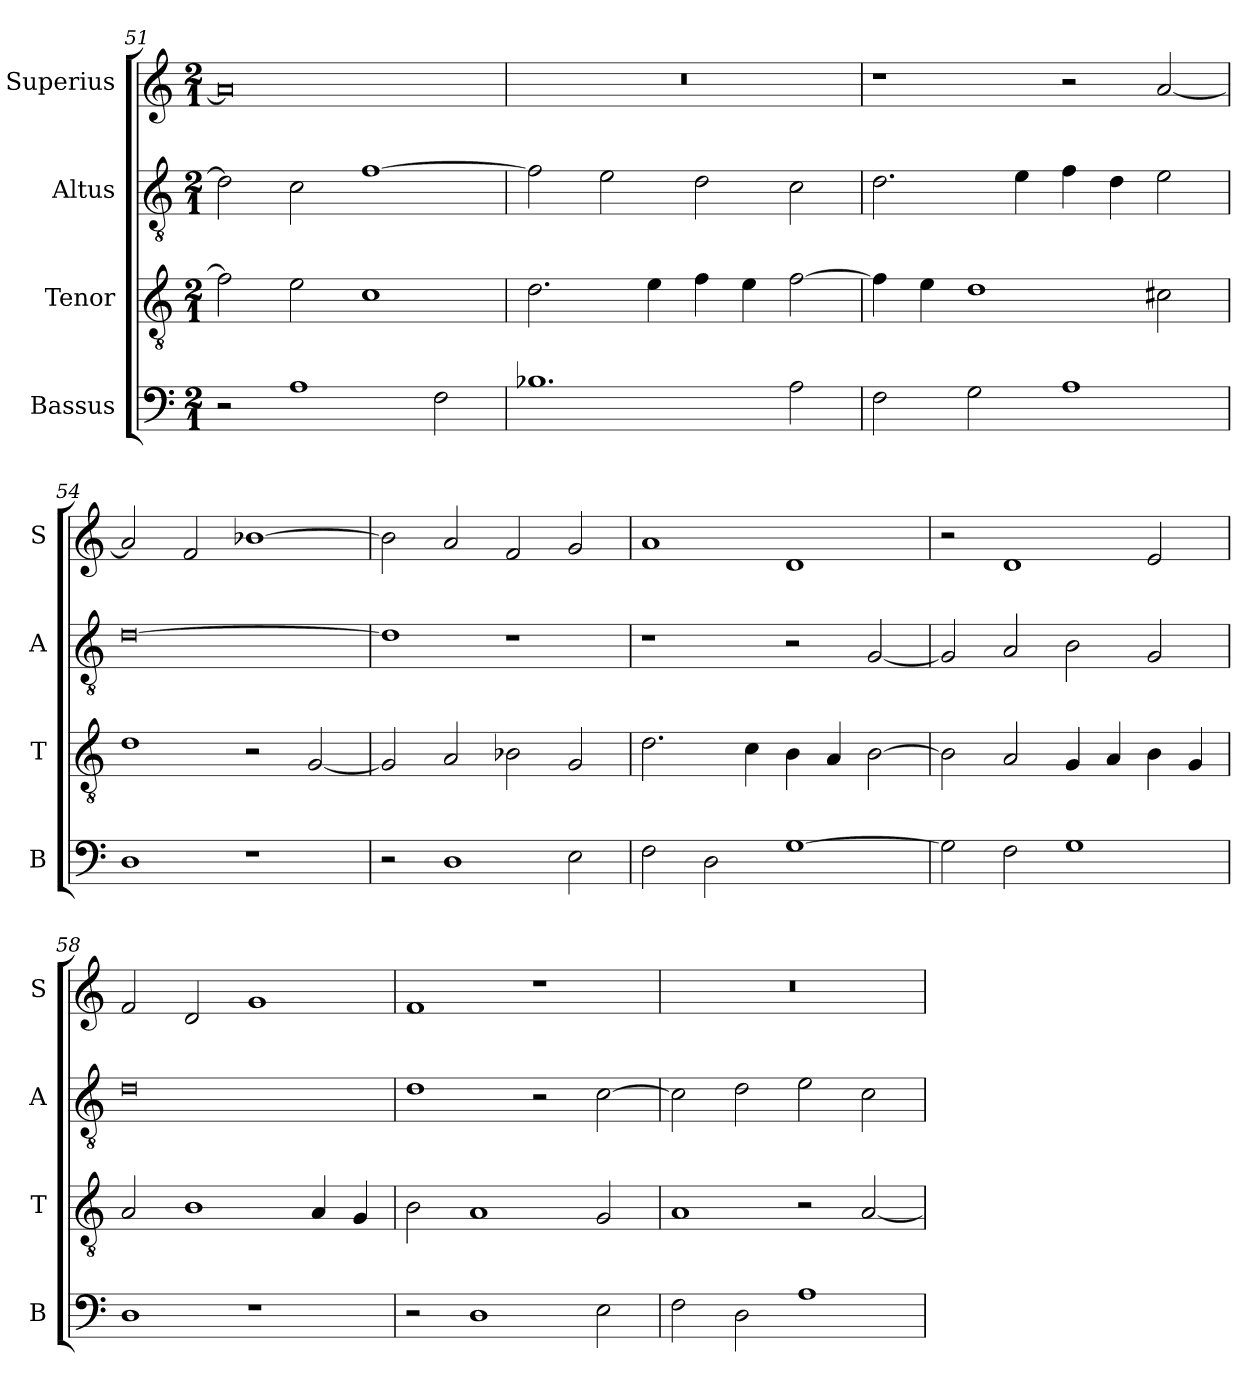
**kern	**kern	**kern	**kern
*part4	*part3	*part2	*part1
*staff4	*staff3	*staff2	*staff1
*I"Bassus	*I"Tenor	*I"Altus	*I"Superius
*I'B	*I'T	*I'A	*I'S
*clefF4	*clefGv2	*clefGv2	*clefG2
*k[]	*k[]	*k[]	*k[]
*C:	*C:	*C:	*C:
*M2/1	*M2/1	*M2/1	*M2/1
=51	=51	=51	=51
2r	2f]	2d]	0a]
1A	2e	2c	.
.	1c	[1f	.
2F	.	.	.
=52	=52	=52	=52
1.B-X	2.d	2f]	0r
.	.	2e	.
.	4e	.	.
.	4f	2d	.
.	4e	.	.
2A	[2f	2c	.
=53	=53	=53	=53
2F	4f]	2.d	1r
.	4e	.	.
2G	1d	.	.
.	.	4e	.
1A	.	4f	2r
.	.	4d	.
.	2c#X	2e	[2a
=54	=54	=54	=54
1D	1d	[0d	2a]
.	.	.	2f
1r	2r	.	[1b-X
.	[2G	.	.
=55	=55	=55	=55
2r	2G]	1d]	2b-]
1D	2A	.	2a
.	2B-X	1r	2f
2E	2G	.	2g
=56	=56	=56	=56
2F	2.d	1r	1a
2D	.	.	.
.	4c	.	.
[1G	4B	2r	1d
.	4A	.	.
.	[2B	[2G	.
=57	=57	=57	=57
2G]	2B]	2G]	2r
2F	2A	2A	1d
1G	4G	2B	.
.	4A	.	.
.	4B	2G	2e
.	4G	.	.
=58	=58	=58	=58
1D	2A	0d	2f
.	1B	.	2d
1r	.	.	1g
.	4A	.	.
.	4G	.	.
=59	=59	=59	=59
2r	2B	1d	1f
1D	1A	.	.
.	.	2r	1r
2E	2G	[2c	.
=60	=60	=60	=60
2F	1A	2c]	0r
2D	.	2d	.
1A	2r	2e	.
.	[2A	2c	.
=	=	=	=
*-	*-	*-	*-
